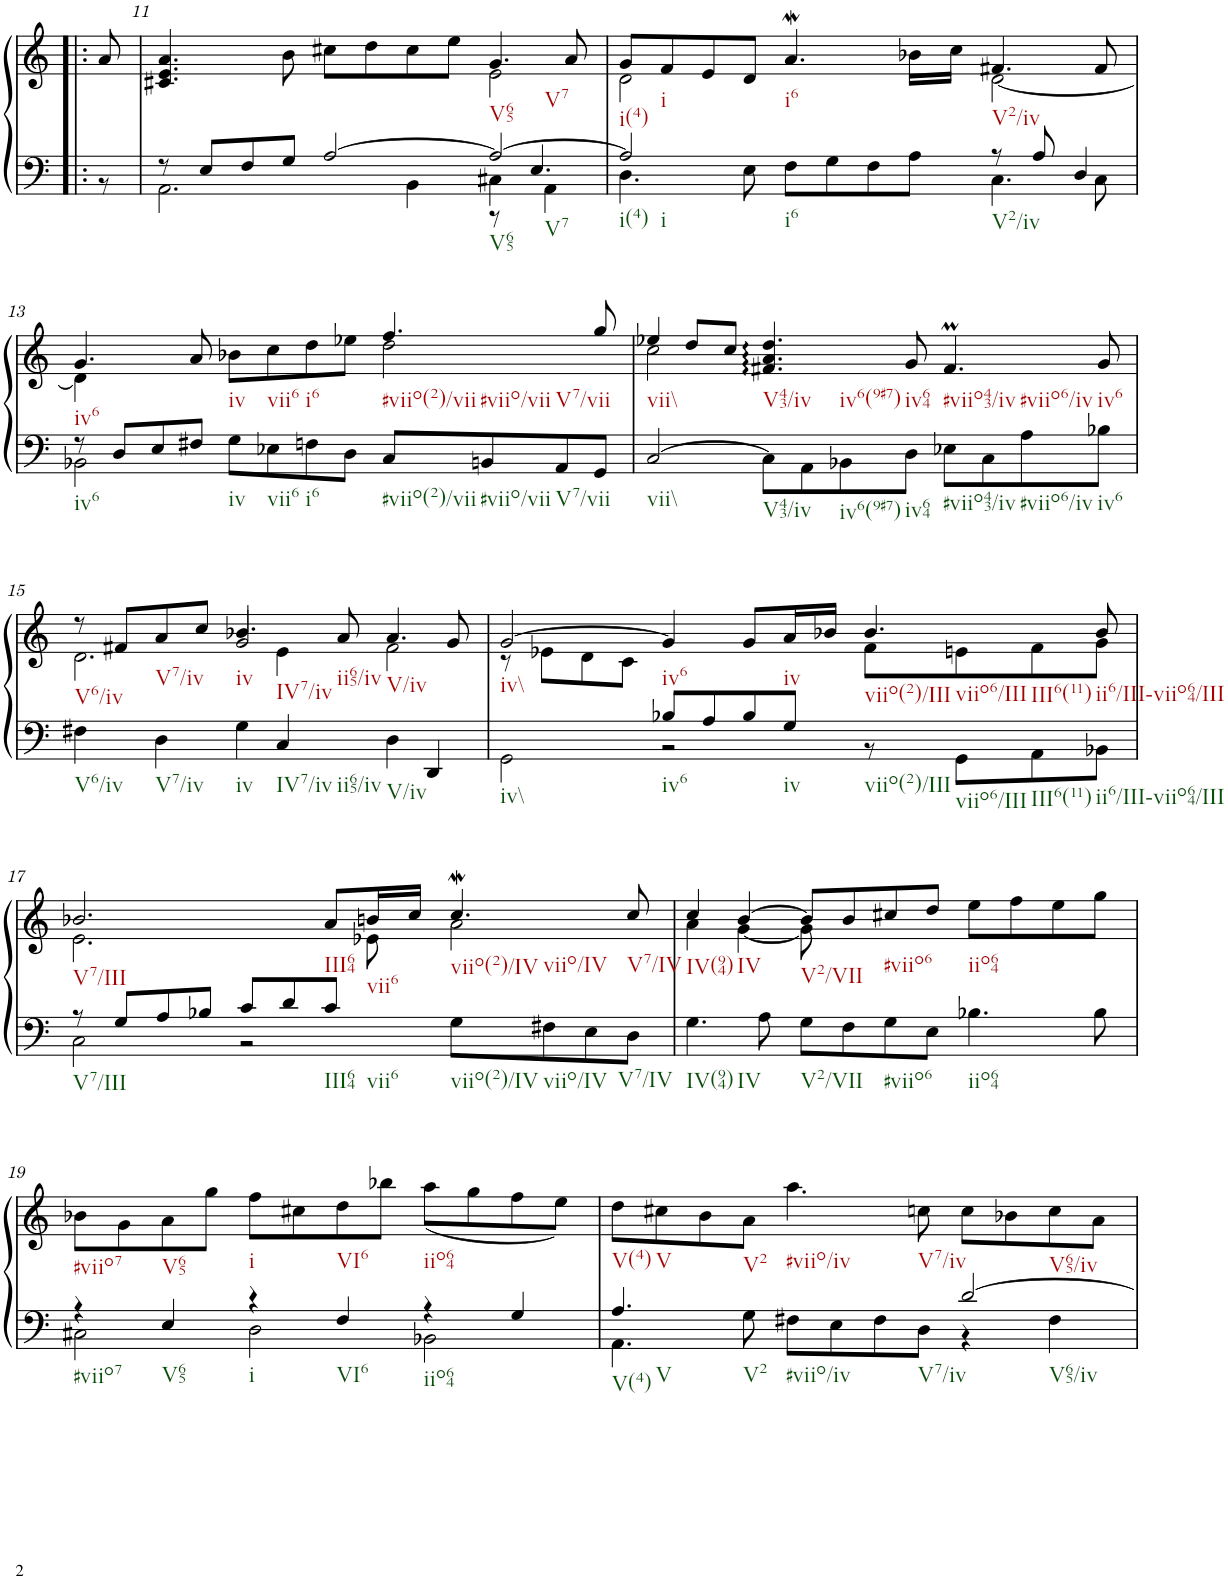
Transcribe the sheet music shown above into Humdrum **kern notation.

**kern	**kern
*part1	*part1
*staff2	*staff1
*I"Klavier linke Hand	*
!!LO:PB:g=z
*clefF4	*clefG2
*k[]	*k[]
*M3/2	*M3/2
=10X1!|:	=10X1!|:
*^	*
8ryy	8r	8a/
=11	=11	=11
*	*^	*^
8r	2.AA\	1ryy	4.c#X/ 4.e/ 4.a/	1ryy
8E/L	.	.	.	.
8F/	.	.	.	.
8G/J	.	.	8b\	.
[2A/	.	.	8cc#X\L	.
.	.	.	8dd\	.
.	4BB\	.	8cc#\	.
.	.	.	8ee\J	.
2A/_	4C#X\	8r	4.g/	2e\
.	.	4.E/	.	.
.	4AA\	.	.	.
.	.	.	8a/	.
*	*v	*v	*	*
=12	=12	=12	=12
2A/]	4.D\	8g/L	2d\
.	.	8f/	.
.	.	8e/	.
.	8E\	8d/J	.
2ryy	8F\L	4.aW/	2ryy
.	8G\	.	.
.	8F\	.	.
.	8A\J	16b-X\LL	.
.	.	16cc\JJ	.
8r	4.C\	4.f#X/	[2d\
8A/	.	.	.
4D/	.	.	.
.	8C\	8f#/	.
!!LO:LB:g=z	!!
=13	=13	=13	=13
8r	2BB-X\	4.g/	4d\]
8D/L	.	.	.
8E/	.	.	2.ryy
8F#X/J	.	8a/	.
8G\L	1ryy	8b-X\L	.
8E-X\	.	8cc\	.
8Fn\	.	8dd\	.
8D\J	.	8ee-X\J	.
8C/L	.	4.ff/	2dd\
8BBn/	.	.	.
8AA/	.	.	.
8GG/J	.	8gg/	.
=14	=14	=14	=14
2ryy	[2C/	4ee-X/	2cc\
.	.	8dd/L	.
.	.	8cc/J	.
2ryy	8C\L]	4.f#X/ 4.a/ 4.dd/	1ryy
.	8AA\	.	.
.	8BB-X\	.	.
.	8D\J	8g/	.
2ryy	8E-X\L	4.f#m/	.
.	8C\	.	.
.	8A\	.	.
.	8B-X\J	8g/	.
!!LO:LB:g=z
=15	=15	=15	=15
*	*	*	*^
2ryy	4F#X\	8r	2.d\	2ryy
.	.	8f#X/L	.	.
.	4D\	8a/	.	.
.	.	8cc/J	.	.
2ryy	4G\	4.b-X/	.	2g/
.	4C/	.	4e\	.
.	.	8a/	.	.
2ryy	4D\	4.a/	2f#\	2ryy
.	4DD/	.	.	.
.	.	8g/	.	.
*	*	*	*v	*v
=16	=16	=16	=16
2ryy	2GG\	[2g/	8r
.	.	.	8e-X\L
.	.	.	8d\
.	.	.	8c\J
8B-X/L	2r	4g/]	2ryy
8A/	.	.	.
8B-/	.	8g/L	.
8G/J	.	16a/L	.
.	.	16b-X/JJ	.
2ryy	8r	4.b-/	8f\L
.	8GG\L	.	8en\
.	8AA\	.	8f\
.	8BB-X\J	8b-/	8g\J
!!LO:LB:g=z	!!
=17	=17	=17	=17
8r	2C\	2.b-X/	2.e\
8G/L	.	.	.
8A/	.	.	.
8B-X/J	.	.	.
8c/L	2r	.	.
8d/	.	.	.
8c/J	.	8a/L	8ryy
8ryy	.	16bn/L	8e-X\
.	.	16cc/JJ	.
2ryy	8G\L	4.ccw/	2a\
.	8F#X\	.	.
.	8E\	.	.
.	8D\J	8cc/	.
=18	=18	=18	=18
2ryy	4.G\	4cc/	4a\
.	.	[4b/	[4g\
.	8A\	.	.
2ryy	8G\L	8b/L]	8g\]
.	8F\	8b/	4.ryy
.	8G\	8cc#X/	.
.	8E\J	8dd/J	.
2ryy	4.B-X\	2ryy	8ee\L
.	.	.	8ff\
.	.	.	8ee\
.	8B-\	.	8gg\J
!!LO:LB:g=z	!!
=19	=19	=19	=19
4r	2C#X\	2ryy	8b-X\L
.	.	.	8g\
4E/	.	.	8a\
.	.	.	8gg\J
4r	2D\	2ryy	8ff\L
.	.	.	8cc#X\
4F/	.	.	8dd\
.	.	.	8bb-X\J
4r	2BB-X\	2ryy	(8aa\L
.	.	.	8gg\
4G/	.	.	8ff\
.	.	.	8ee\J)
=20	=20	=20	=20
4.A/	4.AA\	2ryy	8dd\L
.	.	.	8cc#X\
.	.	.	8b\
8G\	8ryy	.	8a\J
*v	*v	*	*
8F#X\L	2ryy	4.aa\
8E\	.	.
8F#\	.	.
8D\J	.	8ccn\
*^	*	*
[2d/	4r	2ryy	8cc\L
.	.	.	8b-X\
.	4F#\	.	8cc\
.	.	.	8a\J
*v	*v	*	*
*	*v	*v
=	=
*-	*-
